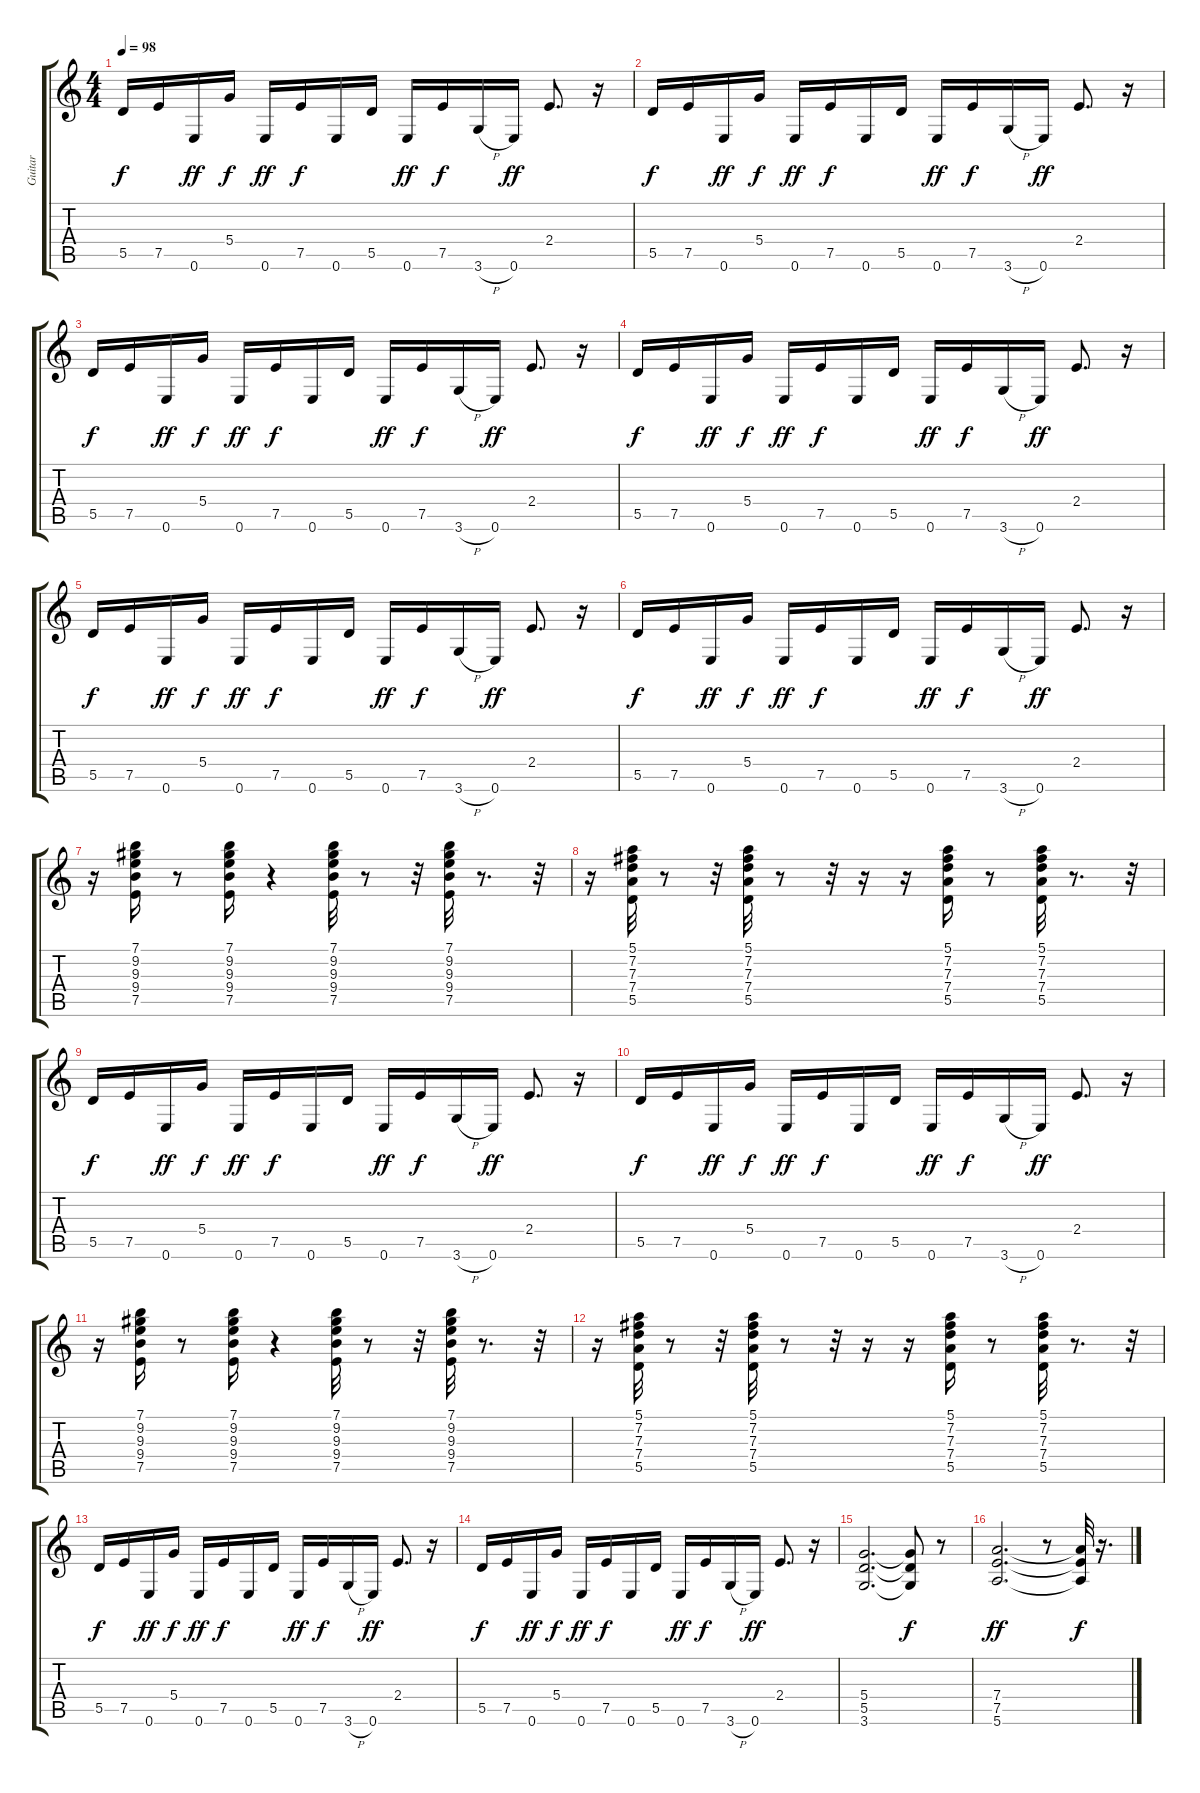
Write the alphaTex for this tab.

\track ("Guitar" "Guitar") {instrument distortionguitar}
\staff {score tabs}
\tuning (E4 B3 G3 D3 A2 E2) {hide}
\ts (4 4)
\tempo 98
\clef g2
\ks c
5.5.16{dy f} 7.5.16 0.6.16{dy ff} 5.4.16{dy f} 0.6.16{dy ff} 7.5.16{dy f} 0.6.16 5.5.16 0.6.16{dy ff} 7.5.16{dy f} 3.6{h}.16{volume 9} 0.6.16{dy ff} 2.4.8{d} r.16 |
5.5.16{dy f} 7.5.16 0.6.16{dy ff} 5.4.16{dy f} 0.6.16{dy ff} 7.5.16{dy f} 0.6.16 5.5.16 0.6.16{dy ff} 7.5.16{dy f} 3.6{h}.16{volume 9} 0.6.16{dy ff} 2.4.8{d} r.16 |
5.5.16{dy f} 7.5.16 0.6.16{dy ff} 5.4.16{dy f} 0.6.16{dy ff} 7.5.16{dy f} 0.6.16 5.5.16 0.6.16{dy ff} 7.5.16{dy f} 3.6{h}.16{volume 9} 0.6.16{dy ff} 2.4.8{d} r.16 |
5.5.16{dy f} 7.5.16 0.6.16{dy ff} 5.4.16{dy f} 0.6.16{dy ff} 7.5.16{dy f} 0.6.16 5.5.16 0.6.16{dy ff} 7.5.16{dy f} 3.6{h}.16{volume 9} 0.6.16{dy ff} 2.4.8{d} r.16 |
5.5.16{dy f} 7.5.16 0.6.16{dy ff} 5.4.16{dy f} 0.6.16{dy ff} 7.5.16{dy f} 0.6.16 5.5.16 0.6.16{dy ff} 7.5.16{dy f} 3.6{h}.16{volume 9} 0.6.16{dy ff} 2.4.8{d} r.16 |
5.5.16{dy f} 7.5.16 0.6.16{dy ff} 5.4.16{dy f} 0.6.16{dy ff} 7.5.16{dy f} 0.6.16 5.5.16 0.6.16{dy ff} 7.5.16{dy f} 3.6{h}.16{volume 9} 0.6.16{dy ff} 2.4.8{d} r.16 |
r.16 (7.1 9.2 9.3 9.4 7.5).16{volume 9} r.8 (7.1 9.2 9.3 9.4 7.5).16{volume 8} r.4 (7.1 9.2 9.3 9.4 7.5).32{volume 9} r.8 r.32 (7.1 9.2 9.3 9.4 7.5).32{volume 9} r.8{d} r.32 |
r.16 (5.1 7.2 7.3 7.4 5.5).32 r.8 r.32 (5.1 7.2 7.3 7.4 5.5).32 r.8 r.32 r.16 r.16 (5.1 7.2 7.3 7.4 5.5).16 r.8 (5.1 7.2 7.3 7.4 5.5).32 r.8{d} r.32 |
5.5.16{dy f} 7.5.16 0.6.16{dy ff} 5.4.16{dy f} 0.6.16{dy ff} 7.5.16{dy f} 0.6.16 5.5.16 0.6.16{dy ff} 7.5.16{dy f} 3.6{h}.16{volume 9} 0.6.16{dy ff} 2.4.8{d} r.16 |
5.5.16{dy f} 7.5.16 0.6.16{dy ff} 5.4.16{dy f} 0.6.16{dy ff} 7.5.16{dy f} 0.6.16 5.5.16 0.6.16{dy ff} 7.5.16{dy f} 3.6{h}.16{volume 9} 0.6.16{dy ff} 2.4.8{d} r.16 |
r.16 (7.1 9.2 9.3 9.4 7.5).16{volume 9} r.8 (7.1 9.2 9.3 9.4 7.5).16{volume 8} r.4 (7.1 9.2 9.3 9.4 7.5).32{volume 9} r.8 r.32 (7.1 9.2 9.3 9.4 7.5).32{volume 9} r.8{d} r.32 |
r.16 (5.1 7.2 7.3 7.4 5.5).32 r.8 r.32 (5.1 7.2 7.3 7.4 5.5).32 r.8 r.32 r.16 r.16 (5.1 7.2 7.3 7.4 5.5).16 r.8 (5.1 7.2 7.3 7.4 5.5).32 r.8{d} r.32 |
5.5.16{dy f} 7.5.16 0.6.16{dy ff} 5.4.16{dy f} 0.6.16{dy ff} 7.5.16{dy f} 0.6.16 5.5.16 0.6.16{dy ff} 7.5.16{dy f} 3.6{h}.16{volume 9} 0.6.16{dy ff} 2.4.8{d} r.16 |
5.5.16{dy f} 7.5.16 0.6.16{dy ff} 5.4.16{dy f} 0.6.16{dy ff} 7.5.16{dy f} 0.6.16 5.5.16 0.6.16{dy ff} 7.5.16{dy f} 3.6{h}.16{volume 9} 0.6.16{dy ff} 2.4.8{d} r.16 |
(5.4 5.5 3.6).2{d volume 9} (5.4{t} 5.5{t} 3.6{t}).8{dy f} r.8 |
(7.4 7.5 5.6).2{d dy ff volume 8} r.8 (7.4{t} 7.5{t} 5.6{t}).32{dy f} r.16{d}
